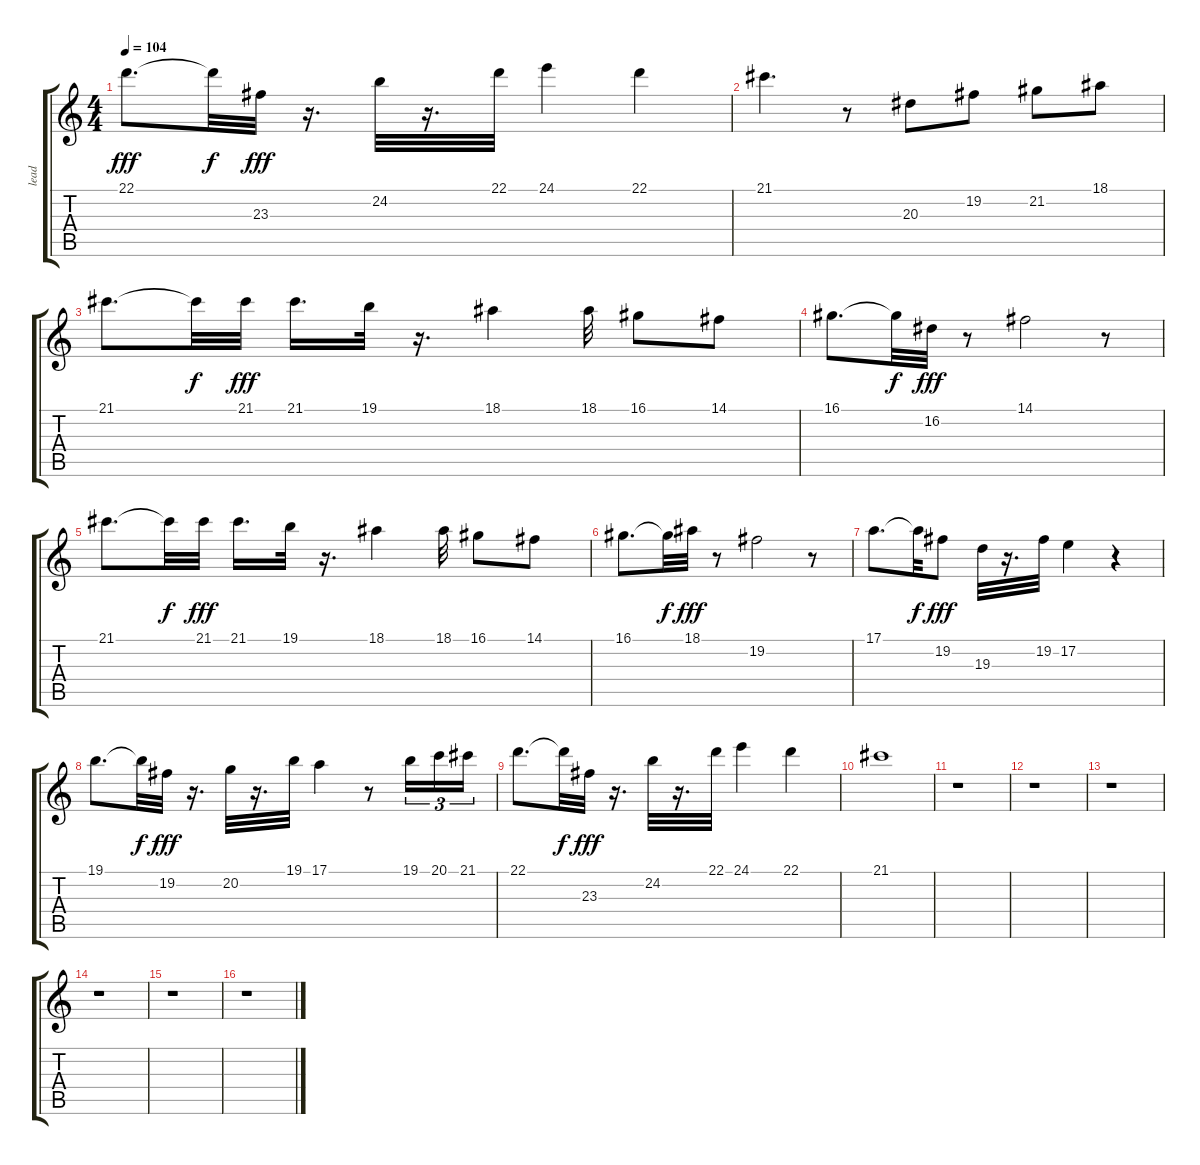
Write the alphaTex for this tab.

\track ("lead" "lead") {instrument lead1square}
\staff {score tabs}
\tuning (E4 B3 G3 D3 A2 E2) {hide}
\ts (4 4)
\tempo 104
\clef g2
\ks c
22.1.8{d dy fff} 22.1{t}.32{dy f} 23.3.32{dy fff} r.16{d} 24.2.32 r.16{d} 22.1.32 24.1.4 22.1.4 |
21.1.4{d} r.8 20.3.8 19.2.8 21.2.8 18.1.8 |
21.1.8{d} 21.1{t}.32{dy f} 21.1.32{dy fff} 21.1.16{d} 19.1.32 r.16{d} 18.1.4 18.1.32 16.1.8 14.1.8 |
16.1.8{d} 16.1{t}.32{dy f} 16.2.32{dy fff} r.8 14.1.2 r.8 |
21.1.8{d} 21.1{t}.32{dy f} 21.1.32{dy fff} 21.1.16{d} 19.1.32 r.16{d} 18.1.4 18.1.32 16.1.8 14.1.8 |
16.1.8{d} 16.1{t}.32{dy f} 18.1.32{dy fff} r.8 19.2.2 r.8 |
17.1.8{d} 17.1{t}.32{dy f} 19.2.8{dy fff} 19.3.32 r.16{d} 19.2.32 17.2.4 r.4 |
19.1.8{d} 19.1{t}.32{dy f} 19.2.32{dy fff} r.16{d} 20.2.32 r.16{d} 19.1.32 17.1.4 r.8 19.1.16{tu (3 2)} 20.1.16{tu (3 2)} 21.1.16{tu (3 2)} |
22.1.8{d} 22.1{t}.32{dy f} 23.3.32{dy fff} r.16{d} 24.2.32 r.16{d} 22.1.32 24.1.4 22.1.4 |
21.1.1 |
r.1 |
r.1 |
r.1 |
r.1 |
r.1 |
r.1
